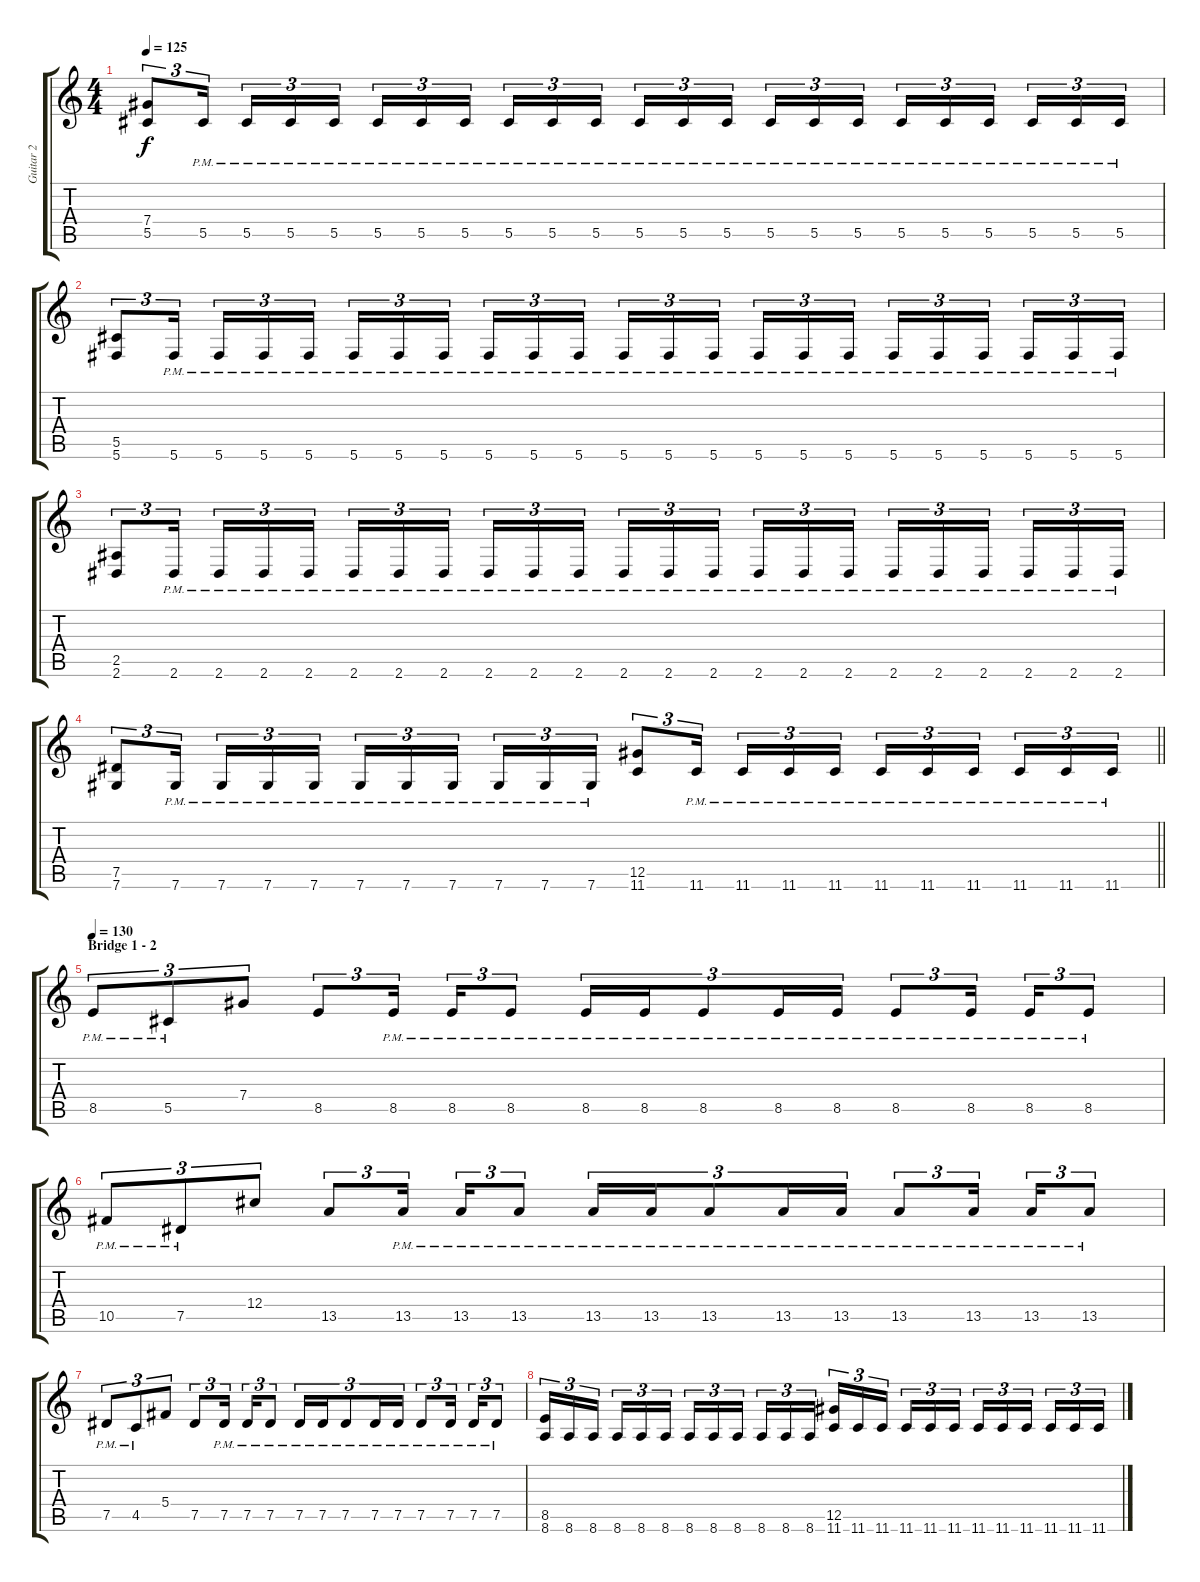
\track ("Guitar 2" "Guitar 2") {instrument distortionguitar}
\staff {score tabs}
\tuning (Eb4 Bb3 Gb3 Db3 Ab2 Db2) {hide}
\ts (4 4)
\tempo 125
\clef g2
\ks c
(7.4 5.5).8{tu (3 2) dy f} 5.5{pm}.16{tu (3 2) beam splitsecondary} 5.5{pm}.16{tu (3 2)} 5.5{pm}.16{tu (3 2)} 5.5{pm}.16{tu (3 2)} 5.5{pm}.16{tu (3 2)} 5.5{pm}.16{tu (3 2)} 5.5{pm}.16{tu (3 2) beam splitsecondary} 5.5{pm}.16{tu (3 2)} 5.5{pm}.16{tu (3 2)} 5.5{pm}.16{tu (3 2)} 5.5{pm}.16{tu (3 2)} 5.5{pm}.16{tu (3 2)} 5.5{pm}.16{tu (3 2) beam splitsecondary} 5.5{pm}.16{tu (3 2)} 5.5{pm}.16{tu (3 2)} 5.5{pm}.16{tu (3 2)} 5.5{pm}.16{tu (3 2)} 5.5{pm}.16{tu (3 2)} 5.5{pm}.16{tu (3 2) beam splitsecondary} 5.5{pm}.16{tu (3 2)} 5.5{pm}.16{tu (3 2)} 5.5{pm}.16{tu (3 2)} |
(5.5 5.6).8{tu (3 2)} 5.6{pm}.16{tu (3 2) beam splitsecondary} 5.6{pm}.16{tu (3 2)} 5.6{pm}.16{tu (3 2)} 5.6{pm}.16{tu (3 2)} 5.6{pm}.16{tu (3 2)} 5.6{pm}.16{tu (3 2)} 5.6{pm}.16{tu (3 2) beam splitsecondary} 5.6{pm}.16{tu (3 2)} 5.6{pm}.16{tu (3 2)} 5.6{pm}.16{tu (3 2)} 5.6{pm}.16{tu (3 2)} 5.6{pm}.16{tu (3 2)} 5.6{pm}.16{tu (3 2) beam splitsecondary} 5.6{pm}.16{tu (3 2)} 5.6{pm}.16{tu (3 2)} 5.6{pm}.16{tu (3 2)} 5.6{pm}.16{tu (3 2)} 5.6{pm}.16{tu (3 2)} 5.6{pm}.16{tu (3 2) beam splitsecondary} 5.6{pm}.16{tu (3 2)} 5.6{pm}.16{tu (3 2)} 5.6{pm}.16{tu (3 2)} |
(2.5 2.6).8{tu (3 2)} 2.6{pm}.16{tu (3 2) beam splitsecondary} 2.6{pm}.16{tu (3 2)} 2.6{pm}.16{tu (3 2)} 2.6{pm}.16{tu (3 2)} 2.6{pm}.16{tu (3 2)} 2.6{pm}.16{tu (3 2)} 2.6{pm}.16{tu (3 2) beam splitsecondary} 2.6{pm}.16{tu (3 2)} 2.6{pm}.16{tu (3 2)} 2.6{pm}.16{tu (3 2)} 2.6{pm}.16{tu (3 2)} 2.6{pm}.16{tu (3 2)} 2.6{pm}.16{tu (3 2) beam splitsecondary} 2.6{pm}.16{tu (3 2)} 2.6{pm}.16{tu (3 2)} 2.6{pm}.16{tu (3 2)} 2.6{pm}.16{tu (3 2)} 2.6{pm}.16{tu (3 2)} 2.6{pm}.16{tu (3 2) beam splitsecondary} 2.6{pm}.16{tu (3 2)} 2.6{pm}.16{tu (3 2)} 2.6{pm}.16{tu (3 2)} |
\barLineRight lightlight
(7.5 7.6).8{tu (3 2)} 7.6{pm}.16{tu (3 2) beam splitsecondary} 7.6{pm}.16{tu (3 2)} 7.6{pm}.16{tu (3 2)} 7.6{pm}.16{tu (3 2)} 7.6{pm}.16{tu (3 2)} 7.6{pm}.16{tu (3 2)} 7.6{pm}.16{tu (3 2) beam splitsecondary} 7.6{pm}.16{tu (3 2)} 7.6{pm}.16{tu (3 2)} 7.6{pm}.16{tu (3 2)} (12.5 11.6).8{tu (3 2)} 11.6{pm}.16{tu (3 2) beam splitsecondary} 11.6{pm}.16{tu (3 2)} 11.6{pm}.16{tu (3 2)} 11.6{pm}.16{tu (3 2)} 11.6{pm}.16{tu (3 2)} 11.6{pm}.16{tu (3 2)} 11.6{pm}.16{tu (3 2) beam splitsecondary} 11.6{pm}.16{tu (3 2)} 11.6{pm}.16{tu (3 2)} 11.6{pm}.16{tu (3 2)} |
\section ("" "Bridge 1 - 2")
\tempo 130
8.5{pm}.8{tu (3 2)} 5.5{pm}.8{tu (3 2)} 7.4.8{tu (3 2)} 8.5.8{tu (3 2)} 8.5{pm}.16{tu (3 2) beam splitsecondary} 8.5{pm}.16{tu (3 2)} 8.5{pm}.8{tu (3 2)} 8.5{pm}.16{tu (3 2)} 8.5{pm}.16{tu (3 2)} 8.5{pm}.8{tu (3 2)} 8.5{pm}.16{tu (3 2)} 8.5{pm}.16{tu (3 2)} 8.5{pm}.8{tu (3 2)} 8.5{pm}.16{tu (3 2) beam splitsecondary} 8.5{pm}.16{tu (3 2)} 8.5{pm}.8{tu (3 2)} |
10.5{pm}.8{tu (3 2)} 7.5{pm}.8{tu (3 2)} 12.4.8{tu (3 2)} 13.5.8{tu (3 2)} 13.5{pm}.16{tu (3 2) beam splitsecondary} 13.5{pm}.16{tu (3 2)} 13.5{pm}.8{tu (3 2)} 13.5{pm}.16{tu (3 2)} 13.5{pm}.16{tu (3 2)} 13.5{pm}.8{tu (3 2)} 13.5{pm}.16{tu (3 2)} 13.5{pm}.16{tu (3 2)} 13.5{pm}.8{tu (3 2)} 13.5{pm}.16{tu (3 2) beam splitsecondary} 13.5{pm}.16{tu (3 2)} 13.5{pm}.8{tu (3 2)} |
7.5{pm}.8{tu (3 2)} 4.5{pm}.8{tu (3 2)} 5.4.8{tu (3 2)} 7.5.8{tu (3 2)} 7.5{pm}.16{tu (3 2) beam splitsecondary} 7.5{pm}.16{tu (3 2)} 7.5{pm}.8{tu (3 2)} 7.5{pm}.16{tu (3 2)} 7.5{pm}.16{tu (3 2)} 7.5{pm}.8{tu (3 2)} 7.5{pm}.16{tu (3 2)} 7.5{pm}.16{tu (3 2)} 7.5{pm}.8{tu (3 2)} 7.5{pm}.16{tu (3 2) beam splitsecondary} 7.5{pm}.16{tu (3 2)} 7.5{pm}.8{tu (3 2)} |
(8.5 8.6).16{tu (3 2)} 8.6.16{tu (3 2)} 8.6.16{tu (3 2) beam splitsecondary} 8.6.16{tu (3 2)} 8.6.16{tu (3 2)} 8.6.16{tu (3 2)} 8.6.16{tu (3 2)} 8.6.16{tu (3 2)} 8.6.16{tu (3 2) beam splitsecondary} 8.6.16{tu (3 2)} 8.6.16{tu (3 2)} 8.6.16{tu (3 2)} (12.5 11.6).16{tu (3 2)} 11.6.16{tu (3 2)} 11.6.16{tu (3 2) beam splitsecondary} 11.6.16{tu (3 2)} 11.6.16{tu (3 2)} 11.6.16{tu (3 2)} 11.6.16{tu (3 2)} 11.6.16{tu (3 2)} 11.6.16{tu (3 2) beam splitsecondary} 11.6.16{tu (3 2)} 11.6.16{tu (3 2)} 11.6.16{tu (3 2)}
